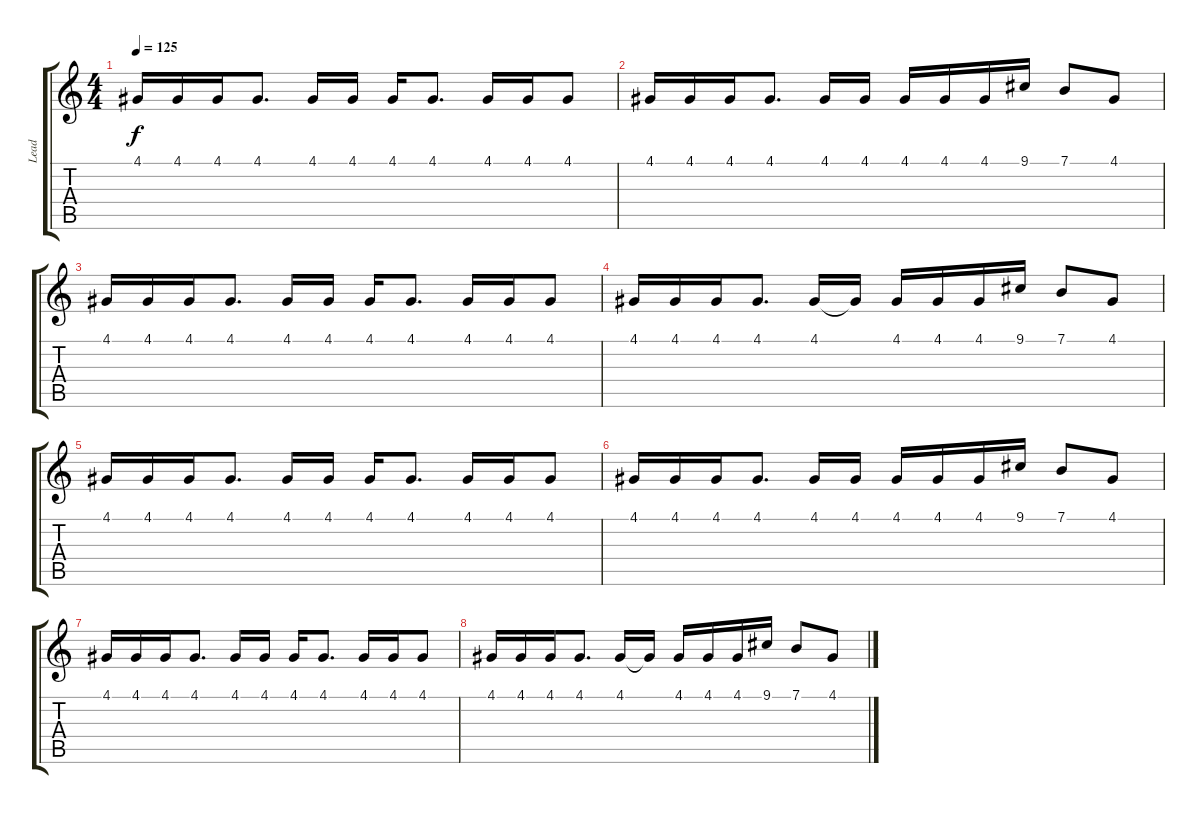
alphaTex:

\track ("Lead" "Lead") {instrument lead2sawtooth}
\staff {score tabs}
\tuning (E4 B3 G3 D3 A2 E2) {hide}
\ts (4 4)
\tempo 125
\clef g2
\ks c
4.1.16{dy f} 4.1.16 4.1.16 4.1.8{d} 4.1.16 4.1.16 4.1.16 4.1.8{d} 4.1.16 4.1.16 4.1.8 |
4.1.16 4.1.16 4.1.16 4.1.8{d} 4.1.16 4.1.16 4.1.16 4.1.16 4.1.16 9.1.16 7.1.8 4.1.8 |
4.1.16 4.1.16 4.1.16 4.1.8{d} 4.1.16 4.1.16 4.1.16 4.1.8{d} 4.1.16 4.1.16 4.1.8 |
4.1.16 4.1.16 4.1.16 4.1.8{d} 4.1.16 4.1{t}.16 4.1.16 4.1.16 4.1.16 9.1.16 7.1.8 4.1.8 |
4.1.16 4.1.16 4.1.16 4.1.8{d} 4.1.16 4.1.16 4.1.16 4.1.8{d} 4.1.16 4.1.16 4.1.8 |
4.1.16 4.1.16 4.1.16 4.1.8{d} 4.1.16 4.1.16 4.1.16 4.1.16 4.1.16 9.1.16 7.1.8 4.1.8 |
4.1.16 4.1.16 4.1.16 4.1.8{d} 4.1.16 4.1.16 4.1.16 4.1.8{d} 4.1.16 4.1.16 4.1.8 |
4.1.16 4.1.16 4.1.16 4.1.8{d} 4.1.16 4.1{t}.16 4.1.16 4.1.16 4.1.16 9.1.16 7.1.8 4.1.8
